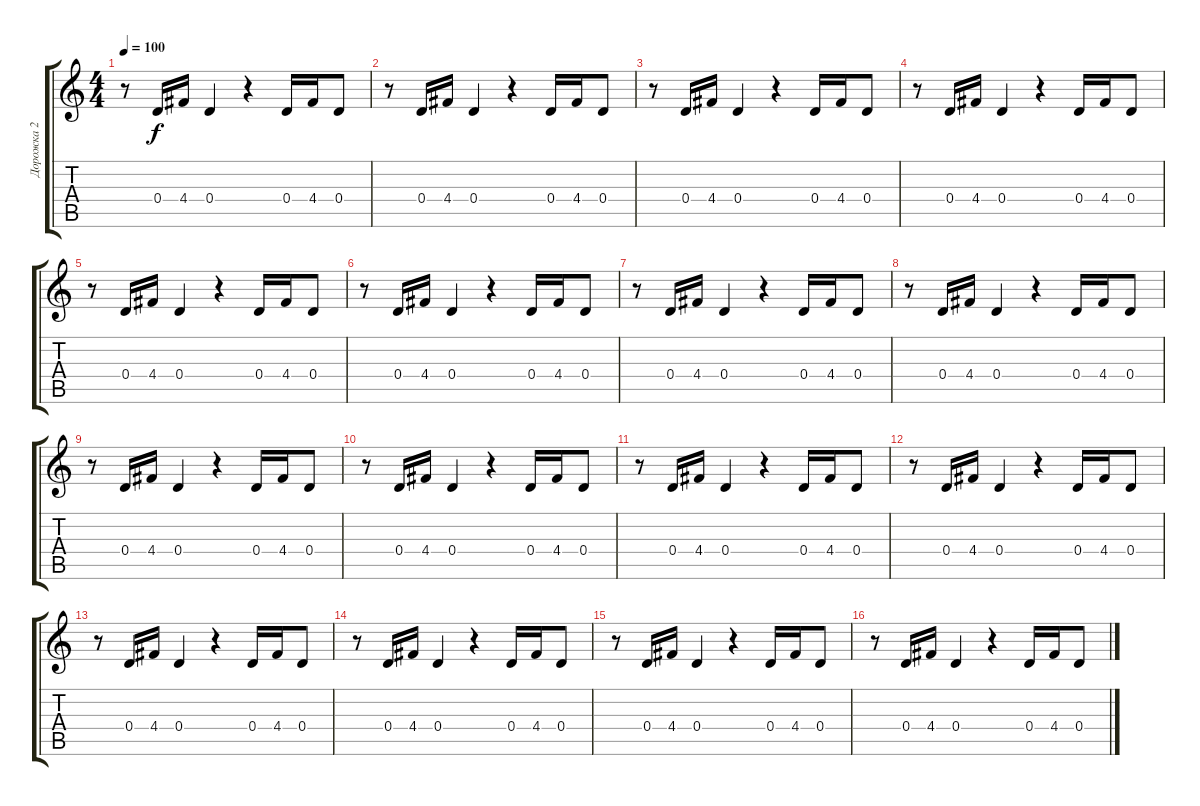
\track ("Дорожка 2" "Дорожка 2") {instrument electricguitarjazz}
\staff {score tabs}
\tuning (E4 B3 G3 D3 A2 D2) {hide}
\ts (4 4)
\tempo 100
\clef g2
\ks c
r.8{dy f instrument electricguitarjazz} 0.4.16 4.4.16 0.4.4 r.4 0.4.16 4.4.16 0.4.8 |
r.8 0.4.16 4.4.16 0.4.4 r.4 0.4.16 4.4.16 0.4.8 |
r.8 0.4.16 4.4.16 0.4.4 r.4 0.4.16 4.4.16 0.4.8 |
r.8 0.4.16 4.4.16 0.4.4 r.4 0.4.16 4.4.16 0.4.8 |
r.8 0.4.16 4.4.16 0.4.4 r.4 0.4.16 4.4.16 0.4.8 |
r.8 0.4.16 4.4.16 0.4.4 r.4 0.4.16 4.4.16 0.4.8 |
r.8 0.4.16 4.4.16 0.4.4 r.4 0.4.16 4.4.16 0.4.8 |
r.8 0.4.16 4.4.16 0.4.4 r.4 0.4.16 4.4.16 0.4.8 |
r.8 0.4.16 4.4.16 0.4.4 r.4 0.4.16 4.4.16 0.4.8 |
r.8 0.4.16 4.4.16 0.4.4 r.4 0.4.16 4.4.16 0.4.8 |
r.8 0.4.16 4.4.16 0.4.4 r.4 0.4.16 4.4.16 0.4.8 |
r.8 0.4.16 4.4.16 0.4.4 r.4 0.4.16 4.4.16 0.4.8 |
r.8 0.4.16 4.4.16 0.4.4 r.4 0.4.16 4.4.16 0.4.8 |
r.8 0.4.16 4.4.16 0.4.4 r.4 0.4.16 4.4.16 0.4.8 |
r.8 0.4.16 4.4.16 0.4.4 r.4 0.4.16 4.4.16 0.4.8 |
r.8 0.4.16 4.4.16 0.4.4 r.4 0.4.16 4.4.16 0.4.8
